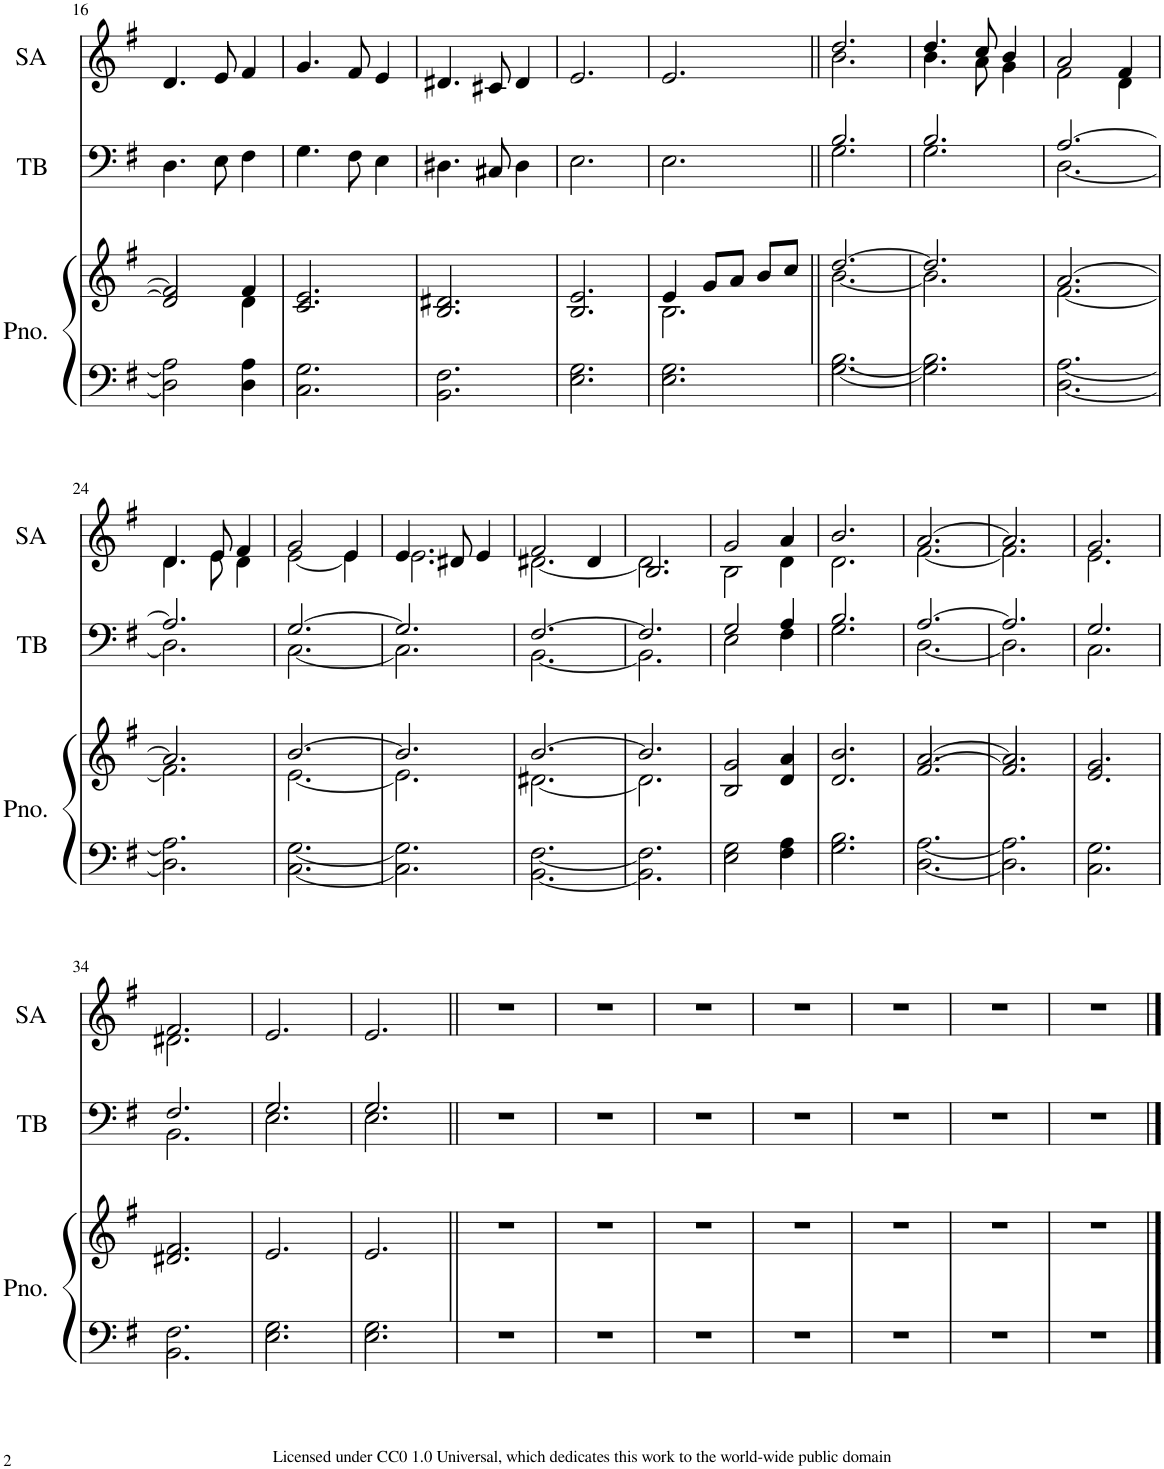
**kern	**kern	**kern	**kern
*part3	*part3	*part2	*part1
*staff4	*staff3	*staff2	*staff1
*I"Piano	*	*I"Tenor/Bass	*I"Soprano/Alto
*I'Pno.	*	*I'TB	*I'SA
!!LO:PB:g=z
*clefF4	*clefG2	*clefF4	*clefG2
*k[f#]	*k[f#]	*k[f#]	*k[f#]
*M3/4	*M3/4	*M3/4	*M3/4
=16	=16	=16	=16
*^	*^	*	*
2A\]	2D\]	2f#/]	2d/]	4.D\	4.d/
.	.	.	.	8E\	8e/
4A\	4D\	4f#/	4d\	4F#\	4f#/
*v	*v	*	*	*	*
*	*v	*v	*	*
=17	=17	=17	=17
2.C\ 2.G\	2.c/ 2.e/	4.G\	4.g/
.	.	8F#\	8f#/
.	.	4E\	4e/
=18	=18	=18	=18
2.BB\ 2.F#\	2.B/ 2.d#X/	4.D#X\	4.d#X/
.	.	8C#X/	8c#X/
.	.	4D#\	4d#/
=19	=19	=19	=19
2.E\ 2.G\	2.B/ 2.e/	2.E\	2.e/
=20	=20	=20	=20
*	*^	*	*
2.E\ 2.G\	4e/	2.B\	2.E\	2.e/
.	8g/L	.	.	.
.	8a/J	.	.	.
.	8b/L	.	.	.
.	8cc/J	.	.	.
=21||	=21||	=21||	=21||	=21||
*^	*	*	*^	*^
[2.B\	[2.G\	[2.dd/	[2.b\	2.B/	2.G\	2.dd/	2.b\
=22	=22	=22	=22	=22	=22	=22	=22
2.B\]	2.G\]	2.dd/]	2.b\]	2.B/	2.G\	4.dd/	4.b\
.	.	.	.	.	.	8cc/	8a\
.	.	.	.	.	.	4b/	4g\
=23	=23	=23	=23	=23	=23	=23	=23
[2.A\	[2.D\	[2.a/	[2.f#\	[2.A/	[2.D\	2a/	2f#\
.	.	.	.	.	.	4f#/	4d\
!!LO:LB:g=z	!!
=24	=24	=24	=24	=24	=24	=24	=24
2.A\]	2.D\]	2.a/]	2.f#\]	2.A/]	2.D\]	4.d/	4.d\
.	.	.	.	.	.	8e/	8e\
.	.	.	.	.	.	4f#/	4d\
=25	=25	=25	=25	=25	=25	=25	=25
[2.G\	[2.C\	[2.b/	[2.e\	[2.G/	[2.C\	2g/	[2e\
.	.	.	.	.	.	4e/	4e\]
=26	=26	=26	=26	=26	=26	=26	=26
2.G\]	2.C\]	2.b/]	2.e\]	2.G/]	2.C\]	4.e/	2.e\
.	.	.	.	.	.	8d#X/	.
.	.	.	.	.	.	4e/	.
=27	=27	=27	=27	=27	=27	=27	=27
[2.F#\	[2.BB\	[2.b/	[2.d#X\	[2.F#/	[2.BB\	2f#/	[2.d#X\
.	.	.	.	.	.	4d#/	.
=28	=28	=28	=28	=28	=28	=28	=28
2.F#\]	2.BB\]	2.b/]	2.d#\]	2.F#/]	2.BB\]	2.B/	2.d#\]
=29	=29	=29	=29	=29	=29	=29	=29
2G\	2E\	2g/	2B/	2G/	2E\	2g/	2B\
4A\	4F#\	4a/	4d/	4A/	4F#\	4a/	4d\
=30	=30	=30	=30	=30	=30	=30	=30
2.B\	2.G\	2.b/	2.d/	2.B/	2.G\	2.b/	2.d\
=31	=31	=31	=31	=31	=31	=31	=31
[2.A\	[2.D\	[2.a/	[2.f#/	[2.A/	[2.D\	[2.a/	[2.f#\
=32	=32	=32	=32	=32	=32	=32	=32
2.A\]	2.D\]	2.a/]	2.f#/]	2.A/]	2.D\]	2.a/]	2.f#\]
=33	=33	=33	=33	=33	=33	=33	=33
2.G\	2.C\	2.g/	2.e/	2.G/	2.C\	2.g/	2.e\
!!LO:LB:g=z	!!
=34	=34	=34	=34	=34	=34	=34	=34
2.F#\	2.BB\	2.f#/	2.d#X/	2.F#/	2.BB\	2.f#/	2.d#X\
*	*	*v	*v	*	*	*v	*v
=35	=35	=35	=35	=35	=35
2.G\	2.E\	2.e/	2.G/	2.E\	2.e/
=36	=36	=36	=36	=36	=36
2.G\	2.E\	2.e/	2.G/	2.E\	2.e/
*v	*v	*	*v	*v	*
=37||	=37||	=37||	=37||
2.r	2.r	2.r	2.r
=38	=38	=38	=38
2.r	2.r	2.r	2.r
=39	=39	=39	=39
2.r	2.r	2.r	2.r
=40	=40	=40	=40
2.r	2.r	2.r	2.r
=41	=41	=41	=41
2.r	2.r	2.r	2.r
=42	=42	=42	=42
2.r	2.r	2.r	2.r
=43	=43	=43	=43
2.r	2.r	2.r	2.r
==	==	==	==
*-	*-	*-	*-
